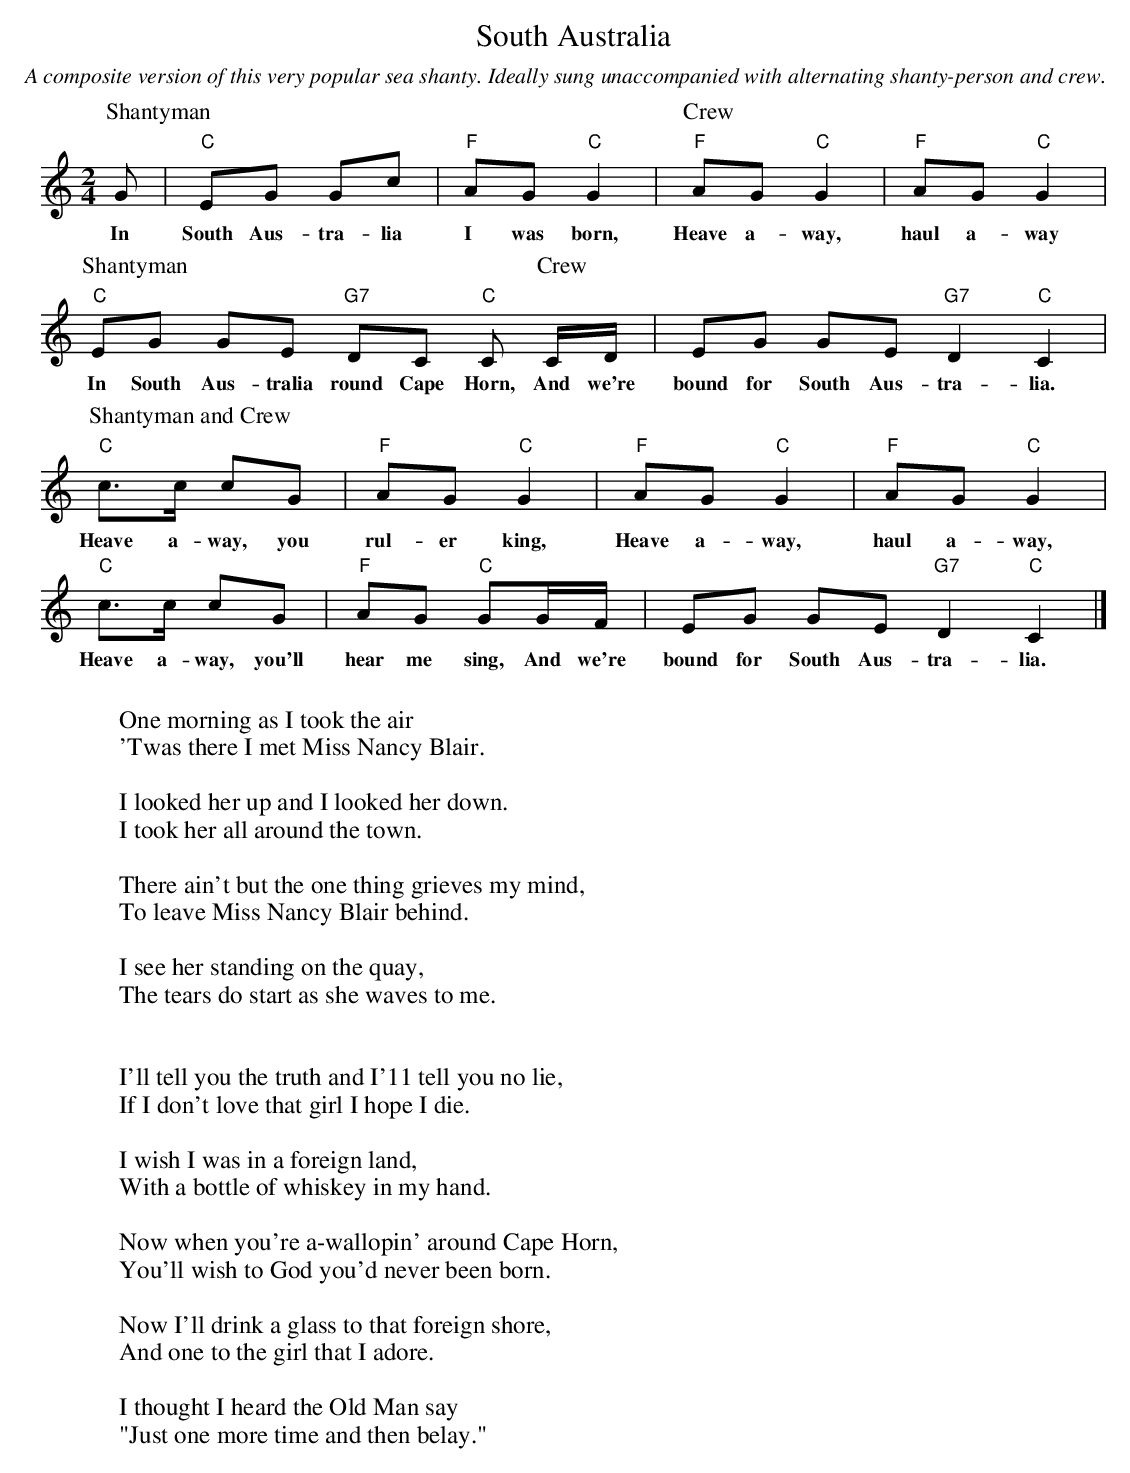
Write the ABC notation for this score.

X:1
T:South Australia
C:A composite version of this very popular sea shanty. Ideally sung unaccompanied with alternating shanty-person and crew.
M:2/4
L:1/8
K:C
P:Shantyman
G|"C"EG Gc |"F"AG "C"G2|\
w:In South Aus-tra-lia I was born,
P:Crew
"F"AG "C"G2|"F"AG "C"G2|
w:Heave a-way, haul a-way
P:Shantyman
"C"EG GE "G7"DC "C"C\
w:In South Aus-tralia round Cape Horn,
P:Crew
C/D/|EG GE "G7"D2"C"C2|
w:And we're bound for South Aus-tra-lia.
P:Shantyman and Crew
"C"c>c cG |"F"AG "C"G2|\
w:Heave a-way, you rul-er king,
"F"AG "C"G2 |"F"AG "C"G2|
w:Heave a-way, haul a-way,
"C"c>c cG |"F"AG "C"GG/F/2|\
w:Heave a-way, you'll hear me sing, And we're
EG GE "G7"D2"C"C2|]
w:bound for South Aus-tra-lia.
W:
W:One morning as I took the air
W:'Twas there I met Miss Nancy Blair.
W:
W:I looked her up and I looked her down.
W:I took her all around the town.
W:
W:There ain't but the one thing grieves my mind,
W:To leave Miss Nancy Blair behind.
W:
W:I see her standing on the quay,
W:The tears do start as she waves to me.
W:
W:
W:I'll tell you the truth and I'11 tell you no lie,
W:If I don't love that girl I hope I die.
W:
W:I wish I was in a foreign land,
W:With a bottle of whiskey in my hand.
W:
W:Now when you're a-wallopin' around Cape Horn,
W:You'll wish to God you'd never been born.
W:
W:Now I'll drink a glass to that foreign shore,
W:And one to the girl that I adore.
W:
W:I thought I heard the Old Man say
W:"Just one more time and then belay."
